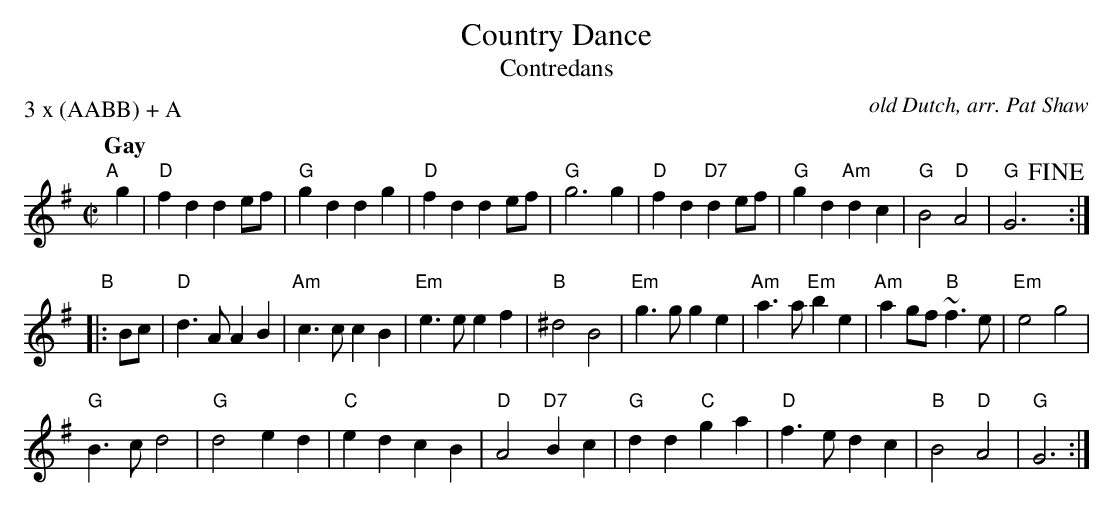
X:1
T: Country Dance
T: Contredans
C: old Dutch, arr. Pat Shaw
P: 3 x (AABB) + A
Q: "Gay"
M: C|
L: 1/4
K: G
"A"[|] g |\
"D"fd de/f/ | "G"gd dg | "D"fd de/f/ | "G"g3 g |\
"D"fd "D7"de/f/ | "G"gd "Am"dc | "G"B2 "D"A2 | "G"G3 !fine!y:|
"B"|: B/c/ |\
"D"d>A AB | "Am"c>c cB | "Em"e>e ef | "B"^d2 B2 |\
"Em"g>g ge | "Am"a>a "Em"be | "Am"ag/f/ "B"~f>e | "Em"e2 g2 |
"G"B>c d2 | "G"d2 ed | "C"ed cB | "D"A2 "D7"Bc |\
"G"dd "C"ga | "D"f>e dc | "B"B2 "D"A2 | "G"G3 :|
